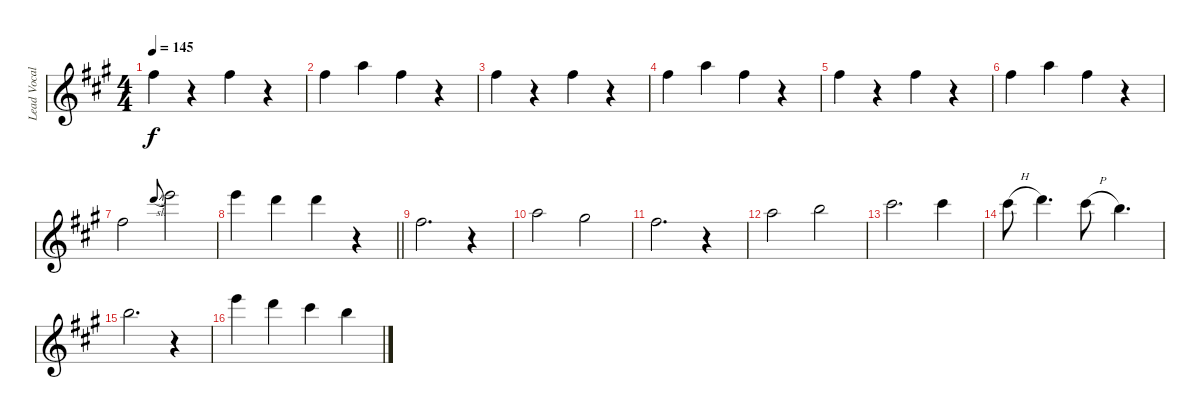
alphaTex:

\track ("Lead Vocals" "Lead Vocal") {instrument synthbrass1}
\staff {score}
\tuning (E5 B4 G4 D4 A3 E3) {hide}
\ts (4 4)
\tempo 145
\clef g2
\ks f#minor
2.1.4{dy f} r.4 2.1.4 r.4 |
2.1.4 5.1.4 2.1.4 r.4 |
2.1.4 r.4 2.1.4 r.4 |
2.1.4 5.1.4 2.1.4 r.4 |
2.1.4 r.4 2.1.4 r.4 |
2.1.4 5.1.4 2.1.4 r.4 |
2.1.2 10.1{sl}.8{gr onbeat} 12.1.2 |
\barLineRight lightlight
12.1.4 10.1.4 10.1.4 r.4 |
2.1.2{d} r.4 |
5.1.2 4.1.2 |
2.1.2{d} r.4 |
5.1.2 7.1.2 |
9.1.2{d} 9.1.4 |
9.1{h}.8 10.1.4{d} 9.1{h}.8 7.1.4{d} |
7.1.2{d} r.4 |
12.1.4 10.1.4 9.1.4 7.1.4
